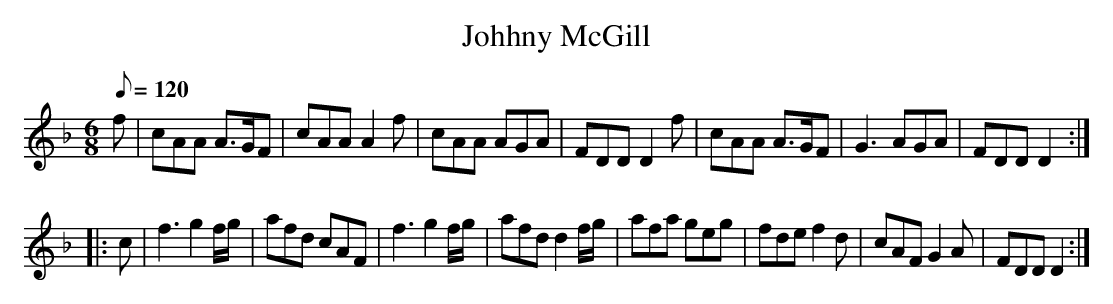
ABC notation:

X:1
T:Johhny McGill
M:6/8
L:1/8
Q:120
K:F
f|cAA A>GF| cAA A2 f|cAA AGA|FDD D2 f|cAA A>GF |G3 AGA| FDD D2:|
|:c| f3 g2 f/2g/2|afd cAF| f3 g2 f/2g/2| afd d2 f/2g/2| afa geg|fde f2 d|cAF G2 A| FDD D2 :|
